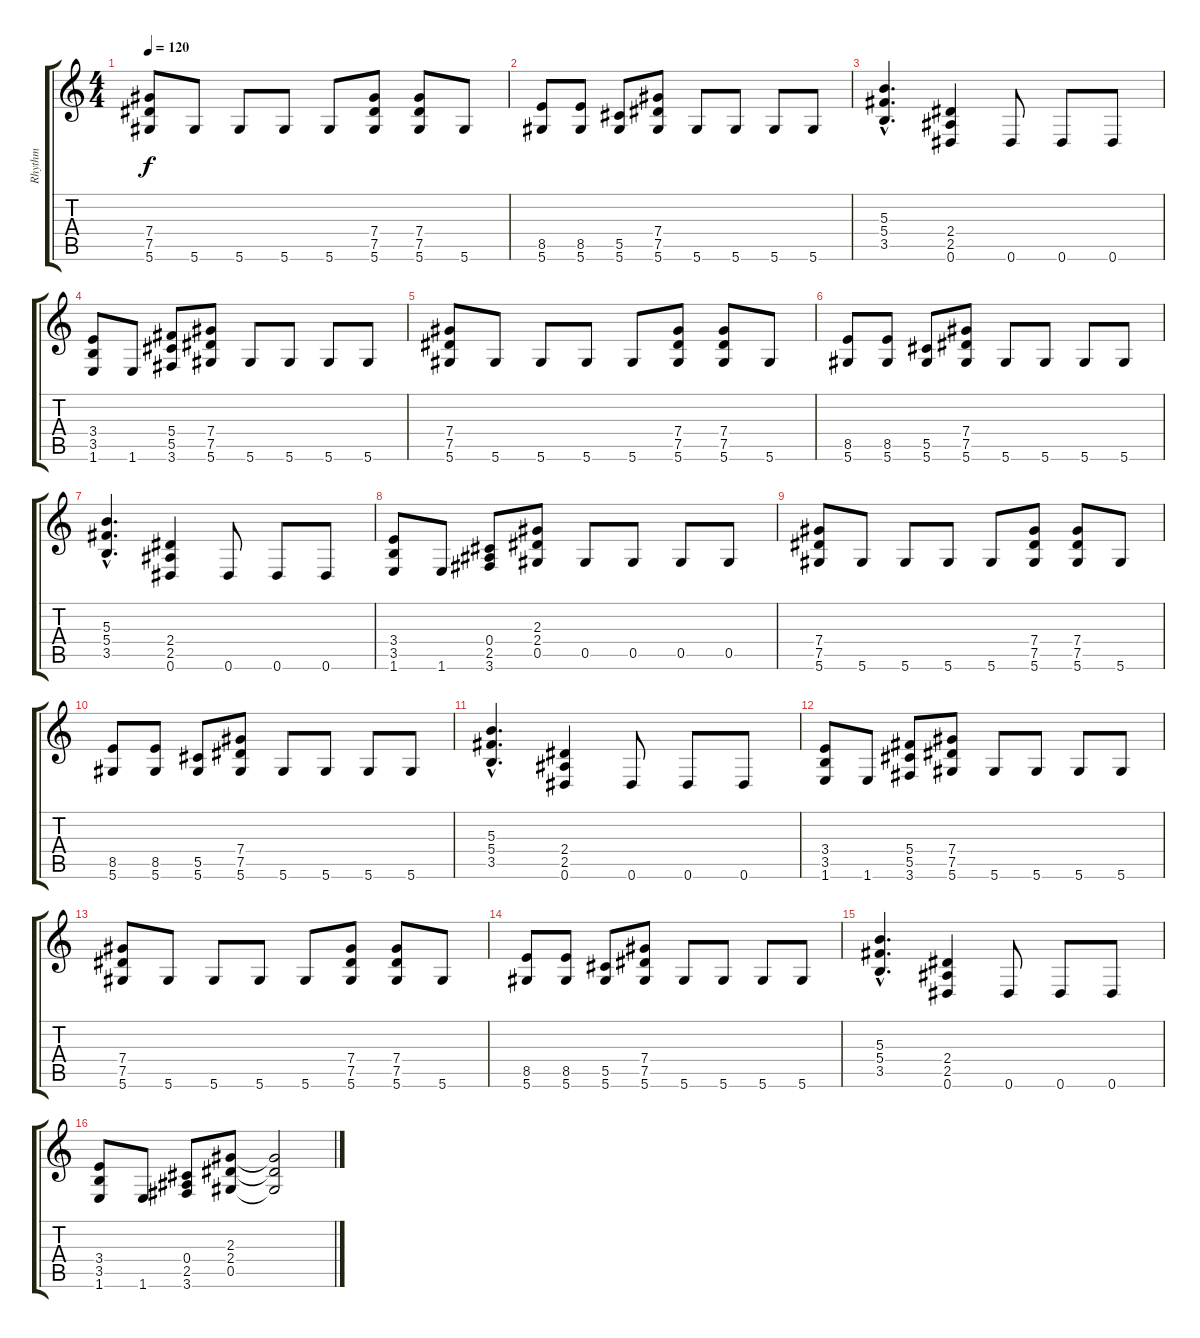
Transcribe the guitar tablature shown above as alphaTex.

\track ("Rhythm" "Rhythm") {instrument distortionguitar}
\staff {score tabs}
\tuning (Eb4 Bb3 Gb3 Db3 Ab2 Eb2) {hide}
\ts (4 4)
\tempo 120
\clef g2
\ks c
(7.4 7.5 5.6).8{dy f} 5.6.8 5.6.8 5.6.8 5.6.8 (7.4 7.5 5.6).8 (7.4 7.5 5.6).8 5.6.8 |
(8.5 5.6).8 (8.5 5.6).8 (5.5 5.6).8 (7.4 7.5 5.6).8 5.6.8 5.6.8 5.6.8 5.6.8 |
(5.3{hac} 5.4{hac} 3.5{hac}).4{d} (2.4 2.5 0.6).4 0.6.8 0.6.8 0.6.8 |
(3.4 3.5 1.6).8 1.6.8 (5.4 5.5 3.6).8 (7.4 7.5 5.6).8 5.6.8 5.6.8 5.6.8 5.6.8 |
(7.4 7.5 5.6).8 5.6.8 5.6.8 5.6.8 5.6.8 (7.4 7.5 5.6).8 (7.4 7.5 5.6).8 5.6.8 |
(8.5 5.6).8 (8.5 5.6).8 (5.5 5.6).8 (7.4 7.5 5.6).8 5.6.8 5.6.8 5.6.8 5.6.8 |
(5.3{hac} 5.4{hac} 3.5{hac}).4{d} (2.4 2.5 0.6).4 0.6.8 0.6.8 0.6.8 |
(3.4 3.5 1.6).8 1.6.8 (0.4 2.5 3.6).8 (2.3 2.4 0.5).8 0.5.8 0.5.8 0.5.8 0.5.8 |
(7.4 7.5 5.6).8 5.6.8 5.6.8 5.6.8 5.6.8 (7.4 7.5 5.6).8 (7.4 7.5 5.6).8 5.6.8 |
(8.5 5.6).8 (8.5 5.6).8 (5.5 5.6).8 (7.4 7.5 5.6).8 5.6.8 5.6.8 5.6.8 5.6.8 |
(5.3{hac} 5.4{hac} 3.5{hac}).4{d} (2.4 2.5 0.6).4 0.6.8 0.6.8 0.6.8 |
(3.4 3.5 1.6).8 1.6.8 (5.4 5.5 3.6).8 (7.4 7.5 5.6).8 5.6.8 5.6.8 5.6.8 5.6.8 |
(7.4 7.5 5.6).8 5.6.8 5.6.8 5.6.8 5.6.8 (7.4 7.5 5.6).8 (7.4 7.5 5.6).8 5.6.8 |
(8.5 5.6).8 (8.5 5.6).8 (5.5 5.6).8 (7.4 7.5 5.6).8 5.6.8 5.6.8 5.6.8 5.6.8 |
(5.3{hac} 5.4{hac} 3.5{hac}).4{d} (2.4 2.5 0.6).4 0.6.8 0.6.8 0.6.8 |
(3.4 3.5 1.6).8 1.6.8 (0.4 2.5 3.6).8 (2.3 2.4 0.5).8 (2.3{t} 2.4{t} 0.5{t}).2
